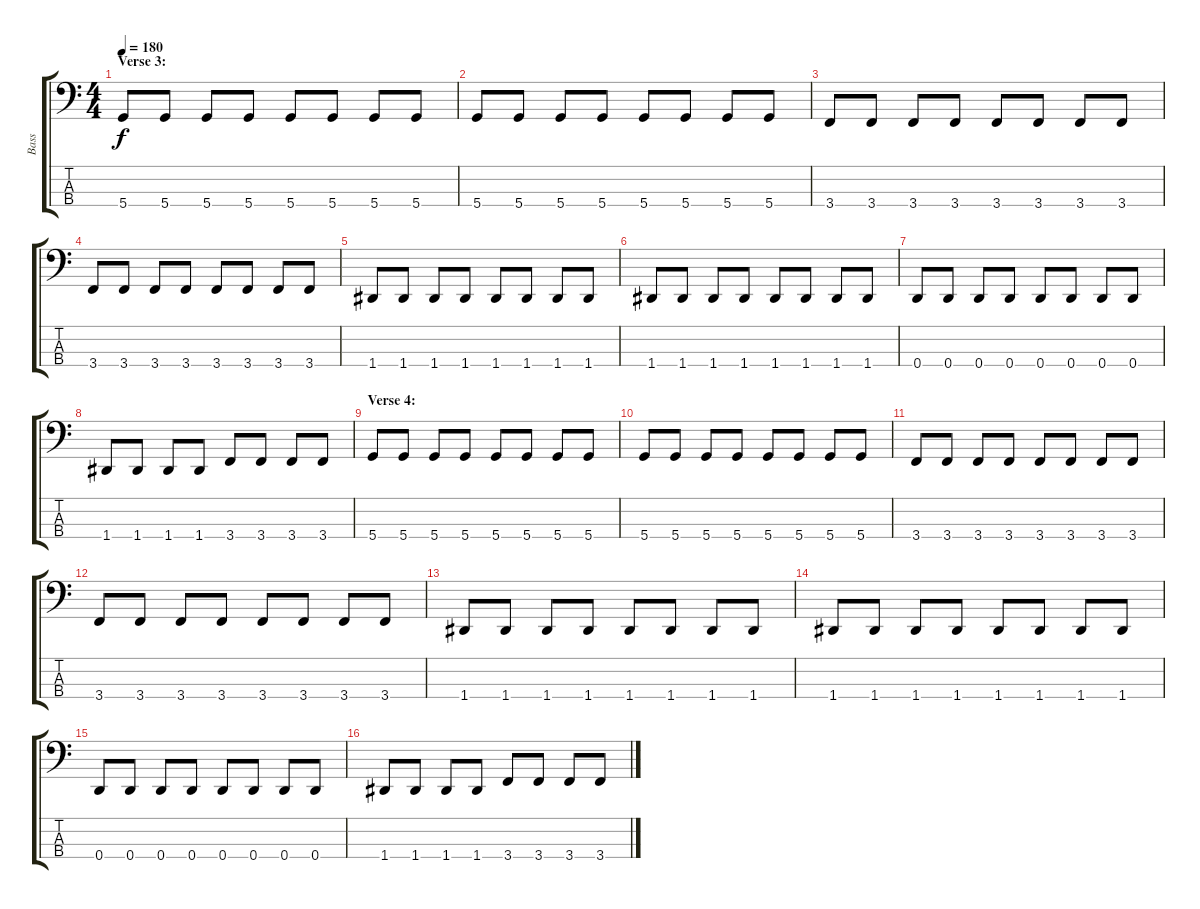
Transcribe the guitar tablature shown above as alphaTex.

\track ("Bass" "Bass") {instrument fretlessbass}
\staff {score tabs}
\tuning (F2 C2 G1 D1) {hide}
\ts (4 4)
\section ("" "Verse 3:")
\tempo 180
\clef f4
\ks c
5.4.8{dy f} 5.4.8 5.4.8 5.4.8 5.4.8 5.4.8 5.4.8 5.4.8 |
5.4.8 5.4.8 5.4.8 5.4.8 5.4.8 5.4.8 5.4.8 5.4.8 |
3.4.8 3.4.8 3.4.8 3.4.8 3.4.8 3.4.8 3.4.8 3.4.8 |
3.4.8 3.4.8 3.4.8 3.4.8 3.4.8 3.4.8 3.4.8 3.4.8 |
1.4.8 1.4.8 1.4.8 1.4.8 1.4.8 1.4.8 1.4.8 1.4.8 |
1.4.8 1.4.8 1.4.8 1.4.8 1.4.8 1.4.8 1.4.8 1.4.8 |
0.4.8 0.4.8 0.4.8 0.4.8 0.4.8 0.4.8 0.4.8 0.4.8 |
1.4.8 1.4.8 1.4.8 1.4.8 3.4.8 3.4.8 3.4.8 3.4.8 |
\section ("" "Verse 4:")
5.4.8 5.4.8 5.4.8 5.4.8 5.4.8 5.4.8 5.4.8 5.4.8 |
5.4.8 5.4.8 5.4.8 5.4.8 5.4.8 5.4.8 5.4.8 5.4.8 |
3.4.8 3.4.8 3.4.8 3.4.8 3.4.8 3.4.8 3.4.8 3.4.8 |
3.4.8 3.4.8 3.4.8 3.4.8 3.4.8 3.4.8 3.4.8 3.4.8 |
1.4.8 1.4.8 1.4.8 1.4.8 1.4.8 1.4.8 1.4.8 1.4.8 |
1.4.8 1.4.8 1.4.8 1.4.8 1.4.8 1.4.8 1.4.8 1.4.8 |
0.4.8 0.4.8 0.4.8 0.4.8 0.4.8 0.4.8 0.4.8 0.4.8 |
1.4.8 1.4.8 1.4.8 1.4.8 3.4.8 3.4.8 3.4.8 3.4.8
